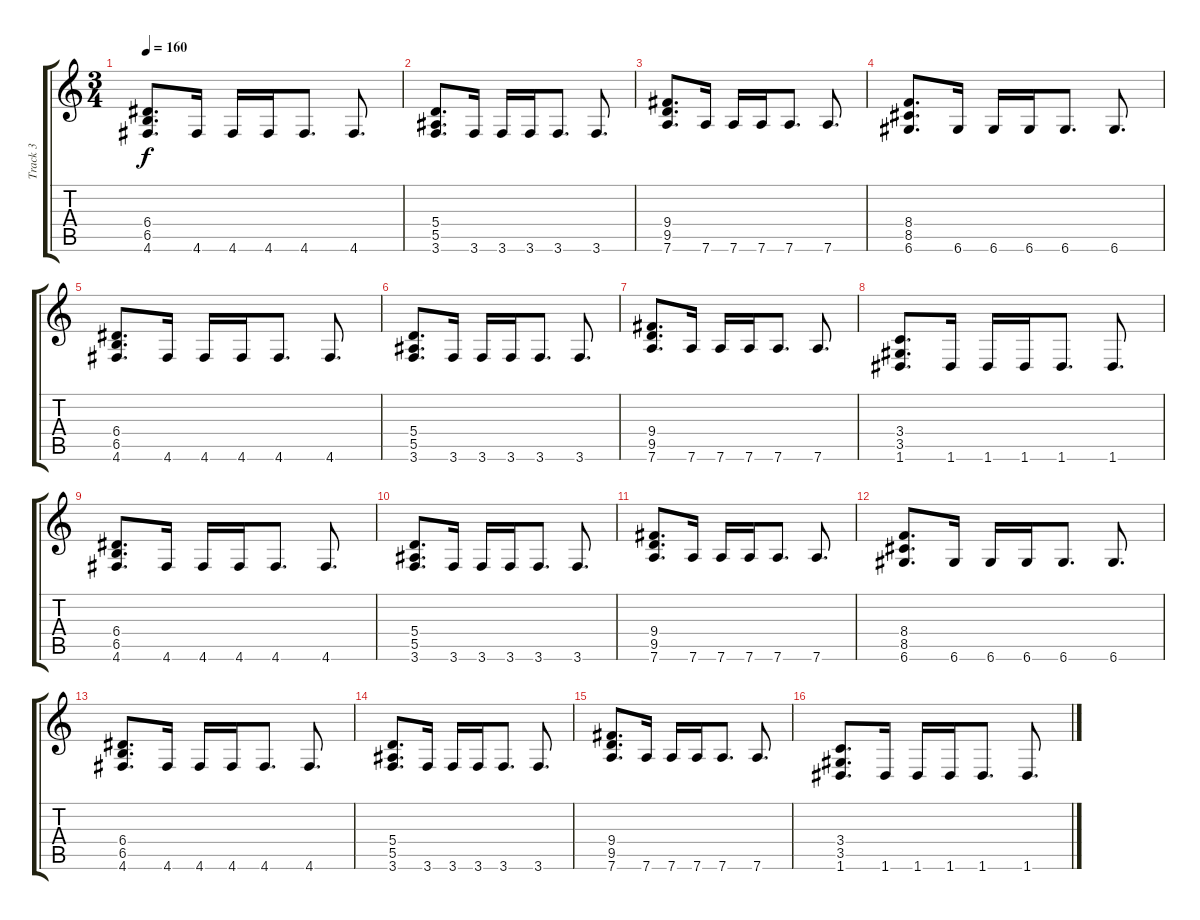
\track ("Track 3" "Track 3") {instrument overdrivenguitar}
\staff {score tabs}
\tuning (D4 G3 C3 F2 A2 D2) {hide}
\ts (3 4)
\tempo 160
\clef g2
\ks c
(6.4 6.5 4.6).8{d dy f} 4.6.16 4.6.16 4.6.16 4.6.8{d} 4.6.8{d} |
(5.4 5.5 3.6).8{d} 3.6.16 3.6.16 3.6.16 3.6.8{d} 3.6.8{d} |
(9.4 9.5 7.6).8{d} 7.6.16 7.6.16 7.6.16 7.6.8{d} 7.6.8{d} |
(8.4 8.5 6.6).8{d} 6.6.16 6.6.16 6.6.16 6.6.8{d} 6.6.8{d} |
(6.4 6.5 4.6).8{d} 4.6.16 4.6.16 4.6.16 4.6.8{d} 4.6.8{d} |
(5.4 5.5 3.6).8{d} 3.6.16 3.6.16 3.6.16 3.6.8{d} 3.6.8{d} |
(9.4 9.5 7.6).8{d} 7.6.16 7.6.16 7.6.16 7.6.8{d} 7.6.8{d} |
(3.4 3.5 1.6).8{d} 1.6.16 1.6.16 1.6.16 1.6.8{d} 1.6.8{d} |
(6.4 6.5 4.6).8{d} 4.6.16 4.6.16 4.6.16 4.6.8{d} 4.6.8{d} |
(5.4 5.5 3.6).8{d} 3.6.16 3.6.16 3.6.16 3.6.8{d} 3.6.8{d} |
(9.4 9.5 7.6).8{d} 7.6.16 7.6.16 7.6.16 7.6.8{d} 7.6.8{d} |
(8.4 8.5 6.6).8{d} 6.6.16 6.6.16 6.6.16 6.6.8{d} 6.6.8{d} |
(6.4 6.5 4.6).8{d} 4.6.16 4.6.16 4.6.16 4.6.8{d} 4.6.8{d} |
(5.4 5.5 3.6).8{d} 3.6.16 3.6.16 3.6.16 3.6.8{d} 3.6.8{d} |
(9.4 9.5 7.6).8{d} 7.6.16 7.6.16 7.6.16 7.6.8{d} 7.6.8{d} |
(3.4 3.5 1.6).8{d} 1.6.16 1.6.16 1.6.16 1.6.8{d} 1.6.8{d}
